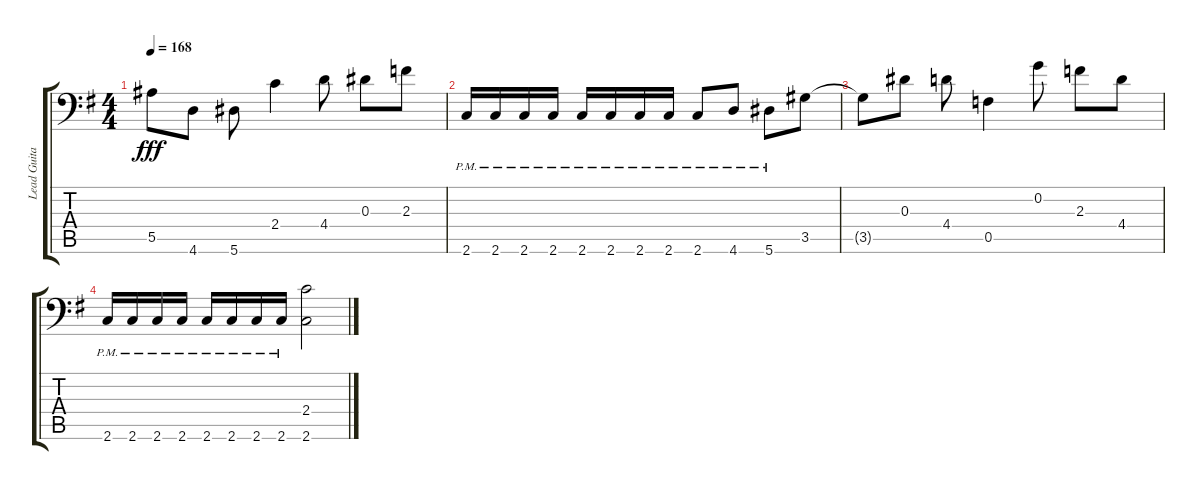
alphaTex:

\track ("Lead Guitar 2" "Lead Guita") {instrument distortionguitar}
\staff {score tabs}
\tuning (C4 G3 Eb3 Bb2 F2 Bb1) {hide}
\ts (4 4)
\tempo 168
\clef f4
\ks g
5.5{t}.8{dy fff} 4.6.8 5.6.8 2.4.4 4.4.8 0.3.8 2.3.8 |
2.6{pm}.16 2.6{pm}.16 2.6{pm}.16 2.6{pm}.16 2.6{pm}.16 2.6{pm}.16 2.6{pm}.16 2.6{pm}.16 2.6{pm}.8 4.6{pm}.8 5.6{pm}.8 3.5.8 |
3.5{t}.8 0.3.8 4.4.8 0.5.4 0.2.8 2.3.8 4.4.8 |
2.6{pm}.16 2.6{pm}.16 2.6{pm}.16 2.6{pm}.16 2.6{pm}.16 2.6{pm}.16 2.6{pm}.16 2.6{pm}.16 (2.4 2.6).2
